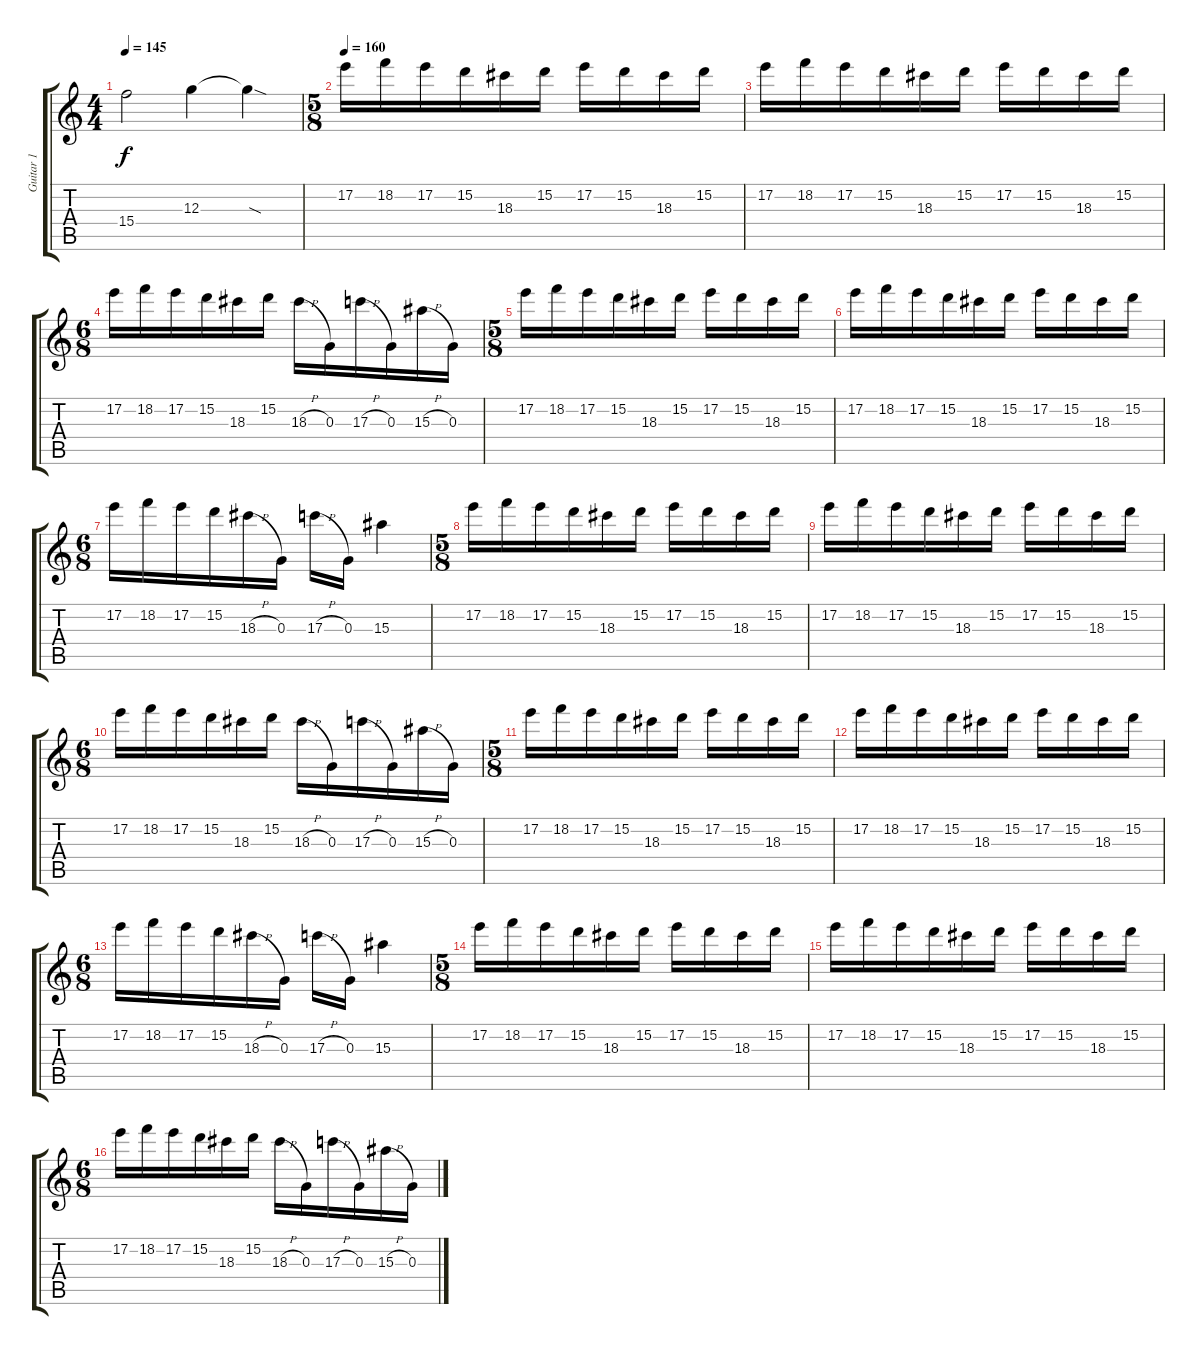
\track ("Guitar 1" "Guitar 1") {instrument distortionguitar}
\staff {score tabs}
\tuning (E4 B3 G3 D3 A2 E2) {hide}
\ts (4 4)
\tempo 145
\clef g2
\ks c
15.4.2{dy f} 12.3.4 12.3{sod t}.4 |
\ts (5 8)
\tempo 160
17.2.16 18.2.16 17.2.16 15.2.16 18.3.16 15.2.16 17.2.16 15.2.16 18.3.16 15.2.16 |
17.2.16 18.2.16 17.2.16 15.2.16 18.3.16 15.2.16 17.2.16 15.2.16 18.3.16 15.2.16 |
\ts (6 8)
17.2.16 18.2.16 17.2.16 15.2.16 18.3.16 15.2.16 18.3{h}.16 0.3.16 17.3{h}.16 0.3.16 15.3{h}.16 0.3.16 |
\ts (5 8)
17.2.16 18.2.16 17.2.16 15.2.16 18.3.16 15.2.16 17.2.16 15.2.16 18.3.16 15.2.16 |
17.2.16 18.2.16 17.2.16 15.2.16 18.3.16 15.2.16 17.2.16 15.2.16 18.3.16 15.2.16 |
\ts (6 8)
17.2.16 18.2.16 17.2.16 15.2.16 18.3{h}.16 0.3.16 17.3{h}.16 0.3.16 15.3.4 |
\ts (5 8)
17.2.16 18.2.16 17.2.16 15.2.16 18.3.16 15.2.16 17.2.16 15.2.16 18.3.16 15.2.16 |
17.2.16 18.2.16 17.2.16 15.2.16 18.3.16 15.2.16 17.2.16 15.2.16 18.3.16 15.2.16 |
\ts (6 8)
17.2.16 18.2.16 17.2.16 15.2.16 18.3.16 15.2.16 18.3{h}.16 0.3.16 17.3{h}.16 0.3.16 15.3{h}.16 0.3.16 |
\ts (5 8)
17.2.16 18.2.16 17.2.16 15.2.16 18.3.16 15.2.16 17.2.16 15.2.16 18.3.16 15.2.16 |
17.2.16 18.2.16 17.2.16 15.2.16 18.3.16 15.2.16 17.2.16 15.2.16 18.3.16 15.2.16 |
\ts (6 8)
17.2.16 18.2.16 17.2.16 15.2.16 18.3{h}.16 0.3.16 17.3{h}.16 0.3.16 15.3.4 |
\ts (5 8)
17.2.16 18.2.16 17.2.16 15.2.16 18.3.16 15.2.16 17.2.16 15.2.16 18.3.16 15.2.16 |
17.2.16 18.2.16 17.2.16 15.2.16 18.3.16 15.2.16 17.2.16 15.2.16 18.3.16 15.2.16 |
\ts (6 8)
17.2.16 18.2.16 17.2.16 15.2.16 18.3.16 15.2.16 18.3{h}.16 0.3.16 17.3{h}.16 0.3.16 15.3{h}.16 0.3.16
